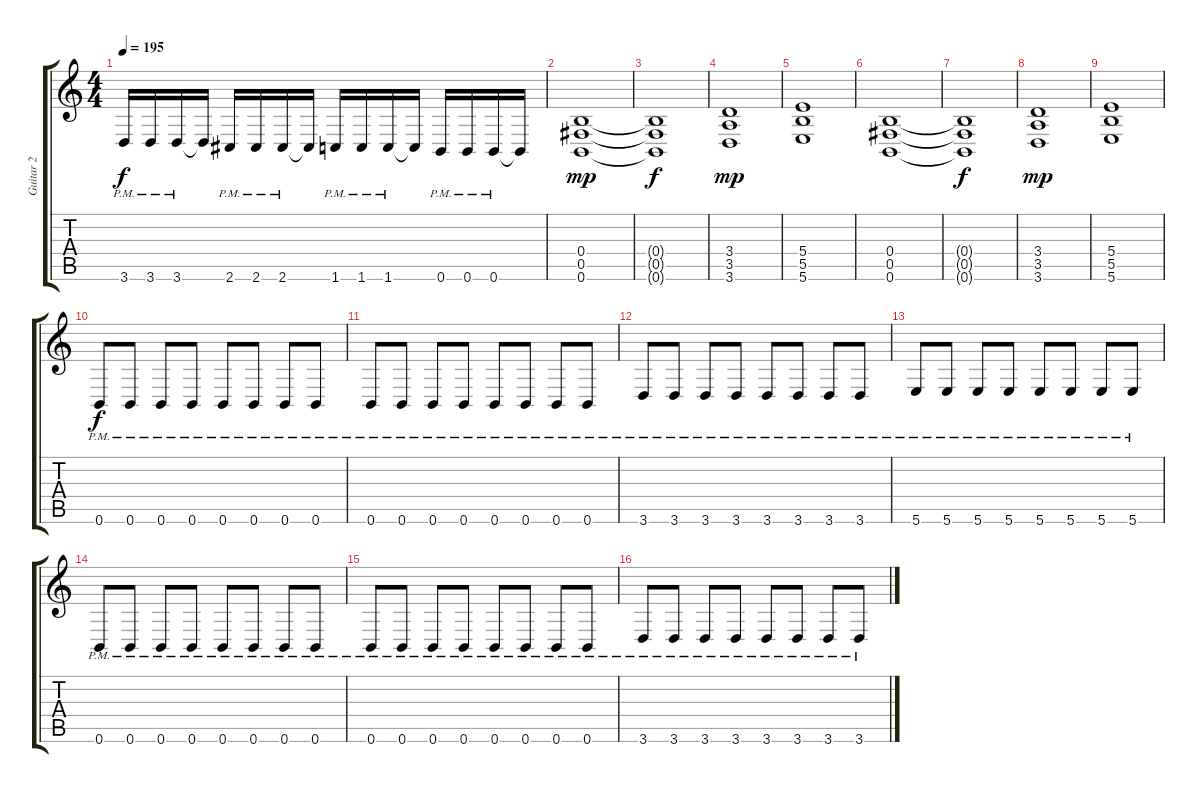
\track ("Guitar 2" "Guitar 2") {instrument distortionguitar}
\staff {score tabs}
\tuning (Db4 Ab3 E3 B2 Gb2 B1) {hide}
\ts (4 4)
\tempo 195
\clef g2
\ks c
3.6{pm}.16{dy f} 3.6{pm}.16 3.6{pm}.16 3.6{t}.16 2.6{pm}.16 2.6{pm}.16 2.6{pm}.16 2.6{t}.16 1.6{pm}.16 1.6{pm}.16 1.6{pm}.16 1.6{t}.16 0.6{pm}.16 0.6{pm}.16 0.6{pm}.16 0.6{t}.16 |
(0.4 0.5 0.6).1{dy mp} |
(0.4{t} 0.5{t} 0.6{t}).1{dy f} |
(3.4 3.5 3.6).1{dy mp} |
(5.4 5.5 5.6).1 |
(0.4 0.5 0.6).1 |
(0.4{t} 0.5{t} 0.6{t}).1{dy f} |
(3.4 3.5 3.6).1{dy mp} |
(5.4 5.5 5.6).1 |
0.6{pm}.8{dy f} 0.6{pm}.8 0.6{pm}.8 0.6{pm}.8 0.6{pm}.8 0.6{pm}.8 0.6{pm}.8 0.6{pm}.8 |
0.6{pm}.8 0.6{pm}.8 0.6{pm}.8 0.6{pm}.8 0.6{pm}.8 0.6{pm}.8 0.6{pm}.8 0.6{pm}.8 |
3.6{pm}.8 3.6{pm}.8 3.6{pm}.8 3.6{pm}.8 3.6{pm}.8 3.6{pm}.8 3.6{pm}.8 3.6{pm}.8 |
5.6{pm}.8 5.6{pm}.8 5.6{pm}.8 5.6{pm}.8 5.6{pm}.8 5.6{pm}.8 5.6{pm}.8 5.6{pm}.8 |
0.6{pm}.8 0.6{pm}.8 0.6{pm}.8 0.6{pm}.8 0.6{pm}.8 0.6{pm}.8 0.6{pm}.8 0.6{pm}.8 |
0.6{pm}.8 0.6{pm}.8 0.6{pm}.8 0.6{pm}.8 0.6{pm}.8 0.6{pm}.8 0.6{pm}.8 0.6{pm}.8 |
3.6{pm}.8 3.6{pm}.8 3.6{pm}.8 3.6{pm}.8 3.6{pm}.8 3.6{pm}.8 3.6{pm}.8 3.6{pm}.8
